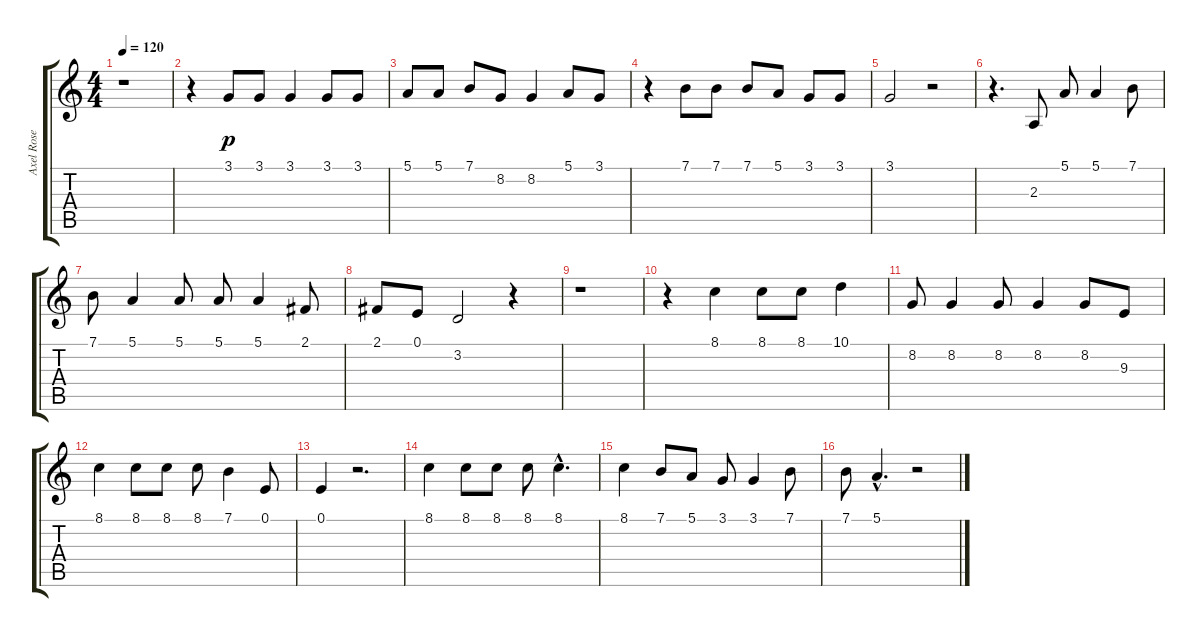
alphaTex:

\track ("Axel Rose" "Axel Rose") {instrument whistle}
\staff {score tabs}
\tuning (E4 B3 G3 D3 A2 E2) {hide}
\ts (4 4)
\tempo 120
\clef g2
\ks c
r.1{dy p} |
r.4 3.1.8 3.1.8 3.1.4 3.1.8 3.1.8 |
5.1.8 5.1.8 7.1.8 8.2.8 8.2.4 5.1.8 3.1.8 |
r.4 7.1.8 7.1.8 7.1.8 5.1.8 3.1.8 3.1.8 |
3.1.2 r.2 |
r.4{d} 2.3.8 5.1.8 5.1.4 7.1.8 |
7.1.8 5.1.4 5.1.8 5.1.8 5.1.4 2.1.8 |
2.1.8 0.1.8 3.2.2 r.4 |
r.1 |
r.4 8.1.4 8.1.8 8.1.8 10.1.4 |
8.2.8 8.2.4 8.2.8 8.2.4 8.2.8 9.3.8 |
8.1.4 8.1.8 8.1.8 8.1.8 7.1.4 0.1.8 |
0.1.4 r.2{d} |
8.1.4 8.1.8 8.1.8 8.1.8 8.1{hac}.4{d} |
8.1.4 7.1.8 5.1.8 3.1.8 3.1.4 7.1.8 |
7.1.8 5.1{hac}.4{d} r.2
